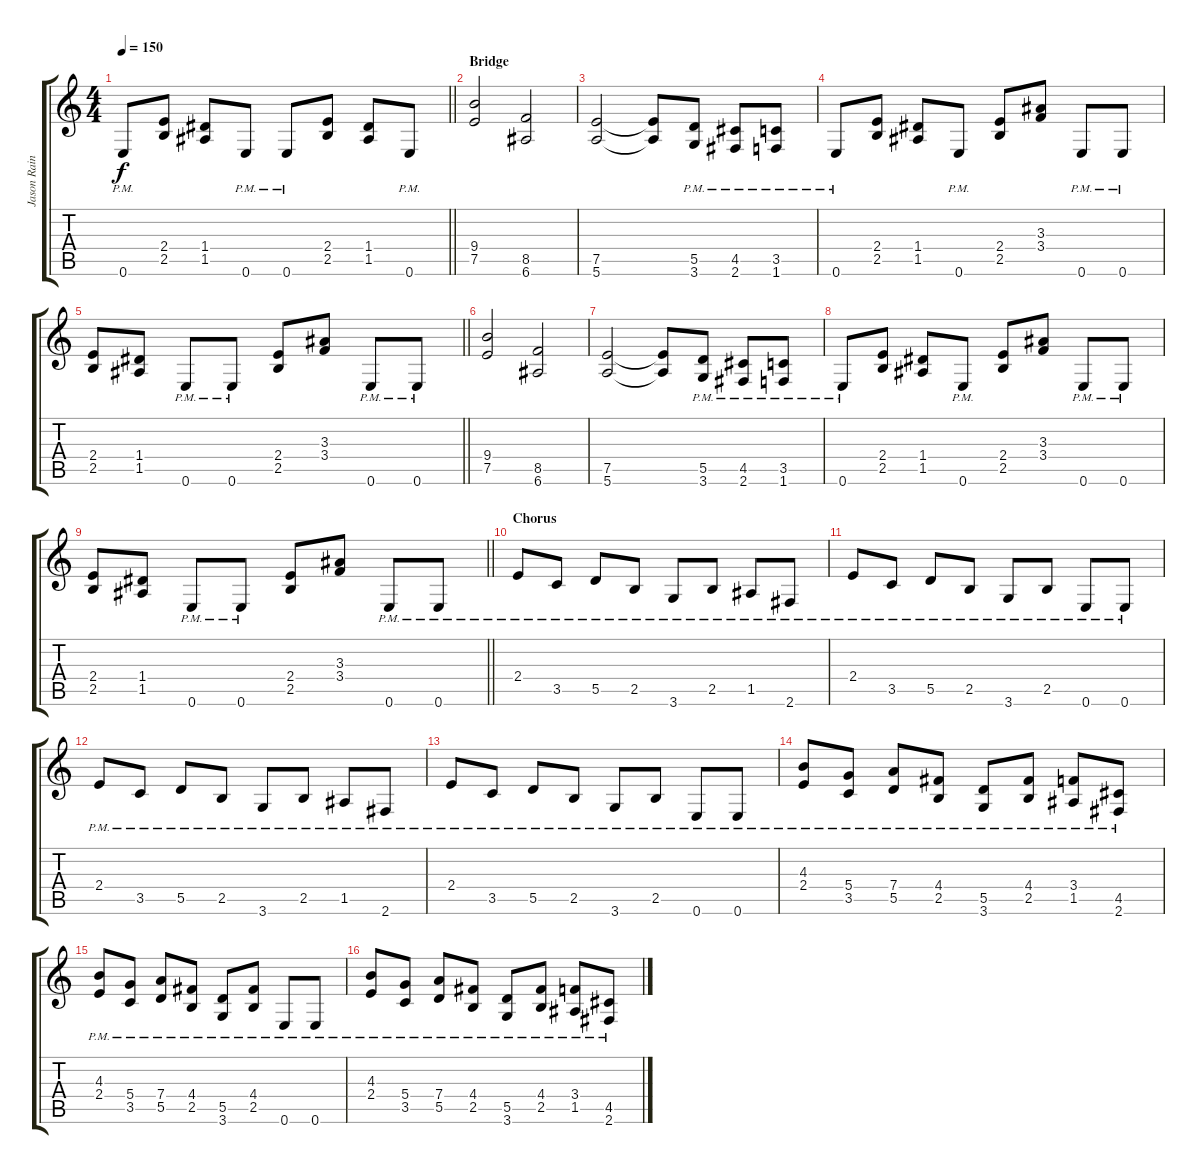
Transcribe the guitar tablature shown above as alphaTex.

\track ("Jason Rainey" "Jason Rain") {instrument distortionguitar}
\staff {score tabs}
\tuning (E4 B3 G3 D3 A2 E2) {hide}
\ts (4 4)
\tempo 150
\clef g2
\barLineRight lightlight
\ks c
0.6{pm}.8{dy f} (2.4 2.5).8 (1.4 1.5).8 0.6{pm}.8 0.6{pm}.8 (2.4 2.5).8 (1.4 1.5).8 0.6{pm}.8 |
\section ("" "Bridge")
(9.4 7.5).2 (8.5 6.6).2 |
(7.5 5.6).2 (7.5{t} 5.6{t}).8 (5.5{pm} 3.6{pm}).8 (4.5{pm} 2.6{pm}).8 (3.5{pm} 1.6{pm}).8 |
0.6{pm}.8 (2.4 2.5).8 (1.4 1.5).8 0.6{pm}.8 (2.4 2.5).8 (3.3 3.4).8 0.6{pm}.8 0.6{pm}.8 |
\barLineRight lightlight
(2.4 2.5).8 (1.4 1.5).8 0.6{pm}.8 0.6{pm}.8 (2.4 2.5).8 (3.3 3.4).8 0.6{pm}.8 0.6{pm}.8 |
(9.4 7.5).2 (8.5 6.6).2 |
(7.5 5.6).2 (7.5{t} 5.6{t}).8 (5.5{pm} 3.6{pm}).8 (4.5{pm} 2.6{pm}).8 (3.5{pm} 1.6{pm}).8 |
0.6{pm}.8 (2.4 2.5).8 (1.4 1.5).8 0.6{pm}.8 (2.4 2.5).8 (3.3 3.4).8 0.6{pm}.8 0.6{pm}.8 |
\barLineRight lightlight
(2.4 2.5).8 (1.4 1.5).8 0.6{pm}.8 0.6{pm}.8 (2.4 2.5).8 (3.3 3.4).8 0.6{pm}.8 0.6{pm}.8 |
\section ("" "Chorus")
2.4{pm}.8 3.5{pm}.8 5.5{pm}.8 2.5{pm}.8 3.6{pm}.8 2.5{pm}.8 1.5{pm}.8 2.6{pm}.8 |
2.4{pm}.8 3.5{pm}.8 5.5{pm}.8 2.5{pm}.8 3.6{pm}.8 2.5{pm}.8 0.6{pm}.8 0.6{pm}.8 |
2.4{pm}.8 3.5{pm}.8 5.5{pm}.8 2.5{pm}.8 3.6{pm}.8 2.5{pm}.8 1.5{pm}.8 2.6{pm}.8 |
2.4{pm}.8 3.5{pm}.8 5.5{pm}.8 2.5{pm}.8 3.6{pm}.8 2.5{pm}.8 0.6{pm}.8 0.6{pm}.8 |
(4.3{pm} 2.4{pm}).8 (5.4{pm} 3.5{pm}).8 (7.4{pm} 5.5{pm}).8 (4.4{pm} 2.5{pm}).8 (5.5{pm} 3.6{pm}).8 (4.4{pm} 2.5{pm}).8 (3.4{pm} 1.5{pm}).8 (4.5{pm} 2.6{pm}).8 |
(4.3{pm} 2.4{pm}).8 (5.4{pm} 3.5{pm}).8 (7.4{pm} 5.5{pm}).8 (4.4{pm} 2.5{pm}).8 (5.5{pm} 3.6{pm}).8 (4.4{pm} 2.5{pm}).8 0.6{pm}.8 0.6{pm}.8 |
(4.3{pm} 2.4{pm}).8 (5.4{pm} 3.5{pm}).8 (7.4{pm} 5.5{pm}).8 (4.4{pm} 2.5{pm}).8 (5.5{pm} 3.6{pm}).8 (4.4{pm} 2.5{pm}).8 (3.4{pm} 1.5{pm}).8 (4.5{pm} 2.6{pm}).8
